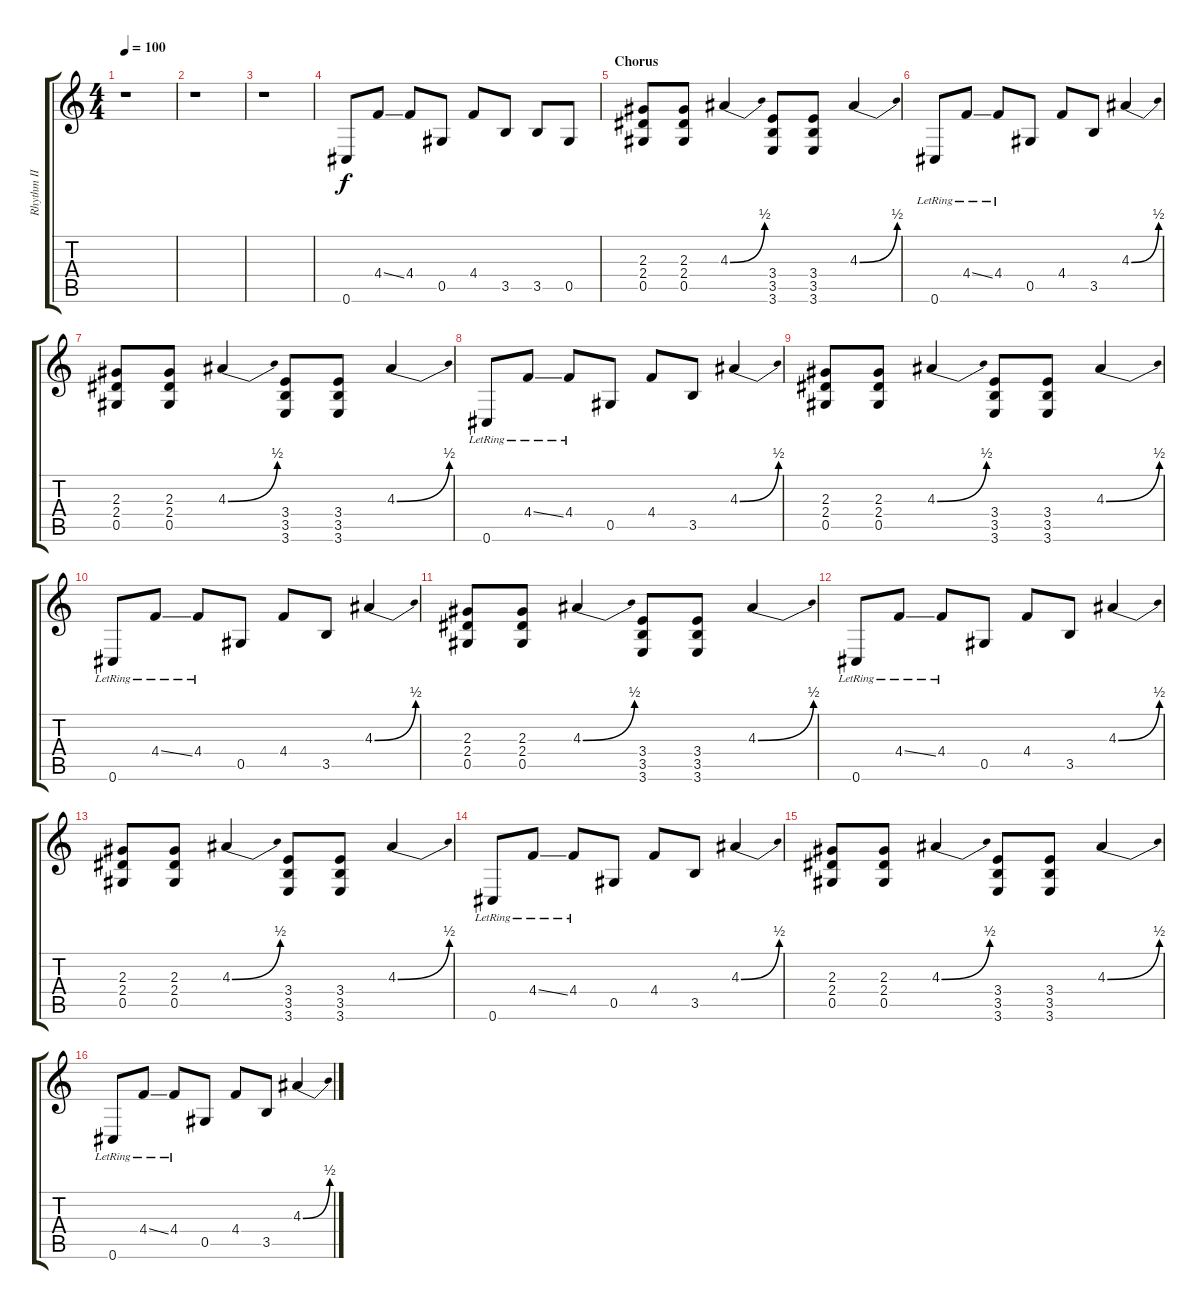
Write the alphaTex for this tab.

\track ("Rhythm II - Kurt Cobain" "Rhythm II ") {instrument distortionguitar}
\staff {score tabs}
\tuning (Eb4 Bb3 Gb3 Db3 Ab2 Db2) {hide}
\ts (4 4)
\tempo 100
\clef g2
\ks c
r.1{dy f} |
r.1 |
r.1 |
0.6.8 4.4{ss}.8 4.4.8 0.5.8 4.4.8 3.5.8 3.5.8 0.5.8 |
\section ("" "Chorus")
(2.3 2.4 0.5).8 (2.3 2.4 0.5).8 4.3{be (bend 0 0 60 2)}.4 (3.4 3.5 3.6).8 (3.4 3.5 3.6).8 4.3{be (bend 0 0 60 2)}.4 |
0.6{lr}.8 4.4{ss lr}.8 4.4{lr}.8 0.5.8 4.4.8 3.5.8 4.3{be (bend 0 0 60 2)}.4 |
(2.3 2.4 0.5).8 (2.3 2.4 0.5).8 4.3{be (bend 0 0 60 2)}.4 (3.4 3.5 3.6).8 (3.4 3.5 3.6).8 4.3{be (bend 0 0 60 2)}.4 |
0.6{lr}.8 4.4{ss lr}.8 4.4{lr}.8 0.5.8 4.4.8 3.5.8 4.3{be (bend 0 0 60 2)}.4 |
(2.3 2.4 0.5).8 (2.3 2.4 0.5).8 4.3{be (bend 0 0 60 2)}.4 (3.4 3.5 3.6).8 (3.4 3.5 3.6).8 4.3{be (bend 0 0 60 2)}.4 |
0.6{lr}.8 4.4{ss lr}.8 4.4{lr}.8 0.5.8 4.4.8 3.5.8 4.3{be (bend 0 0 60 2)}.4 |
(2.3 2.4 0.5).8 (2.3 2.4 0.5).8 4.3{be (bend 0 0 60 2)}.4 (3.4 3.5 3.6).8 (3.4 3.5 3.6).8 4.3{be (bend 0 0 60 2)}.4 |
0.6{lr}.8 4.4{ss lr}.8 4.4{lr}.8 0.5.8 4.4.8 3.5.8 4.3{be (bend 0 0 60 2)}.4 |
(2.3 2.4 0.5).8 (2.3 2.4 0.5).8 4.3{be (bend 0 0 60 2)}.4 (3.4 3.5 3.6).8 (3.4 3.5 3.6).8 4.3{be (bend 0 0 60 2)}.4 |
0.6{lr}.8 4.4{ss lr}.8 4.4{lr}.8 0.5.8 4.4.8 3.5.8 4.3{be (bend 0 0 60 2)}.4 |
(2.3 2.4 0.5).8 (2.3 2.4 0.5).8 4.3{be (bend 0 0 60 2)}.4 (3.4 3.5 3.6).8 (3.4 3.5 3.6).8 4.3{be (bend 0 0 60 2)}.4 |
0.6{lr}.8 4.4{ss lr}.8 4.4{lr}.8 0.5.8 4.4.8 3.5.8 4.3{be (bend 0 0 60 2)}.4
